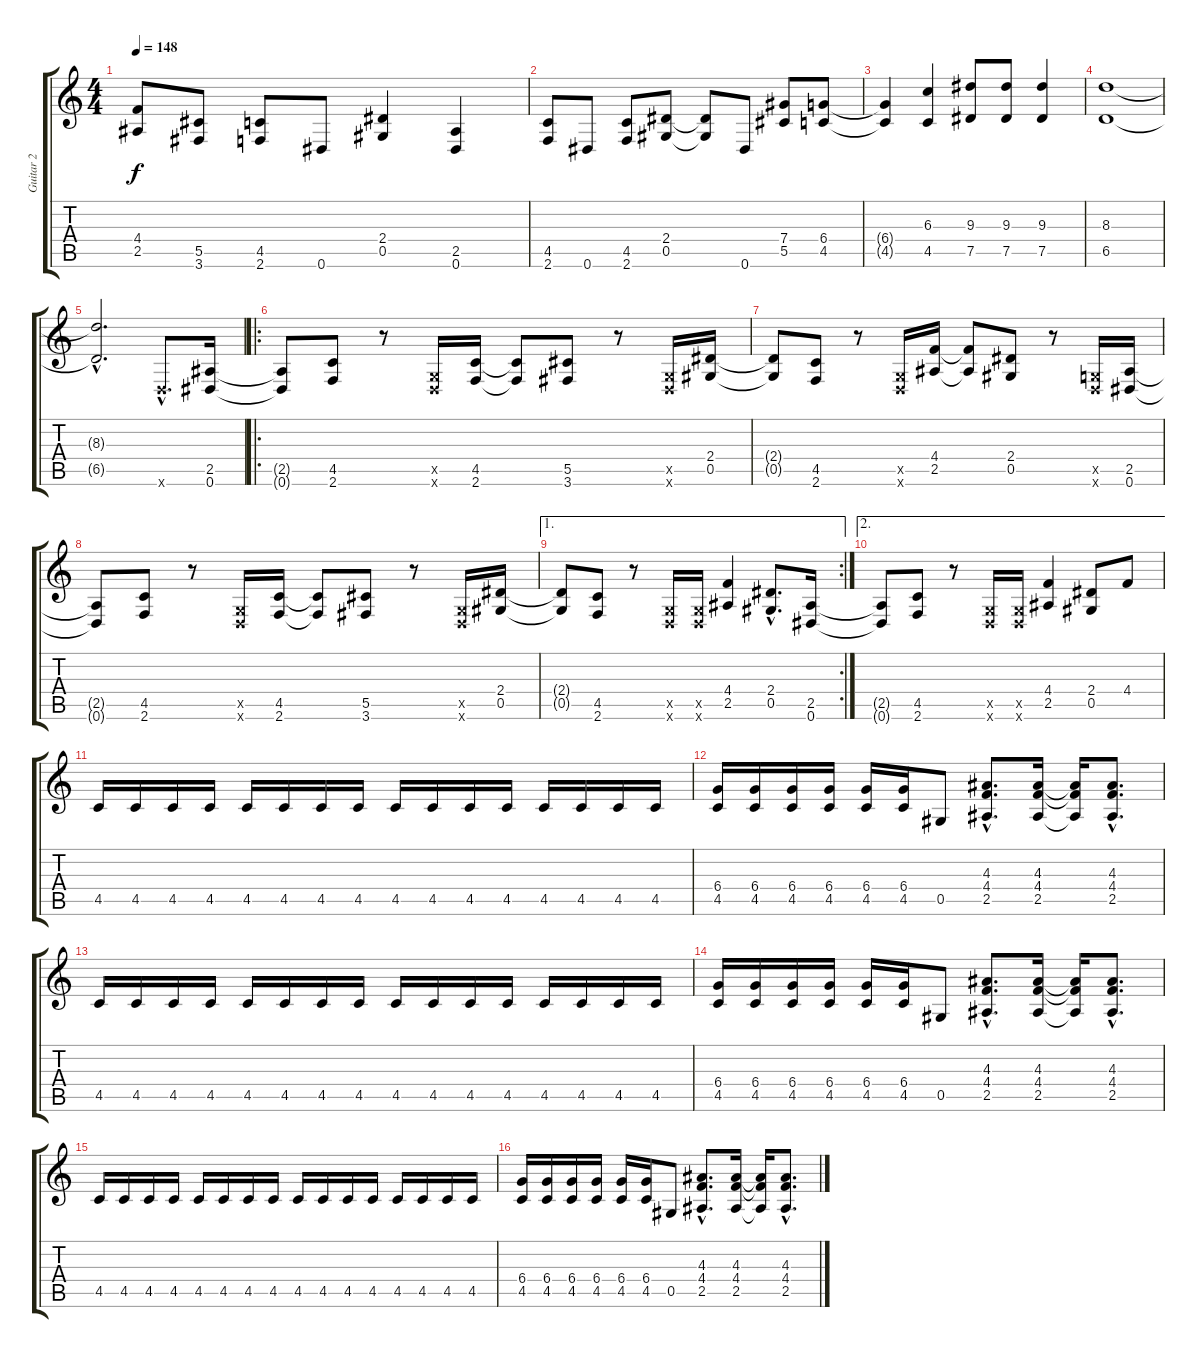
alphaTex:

\track ("Guitar 2" "Guitar 2") {instrument distortionguitar}
\staff {score tabs}
\tuning (Eb4 Bb3 Gb3 Db3 Ab2 Eb2) {hide}
\ts (4 4)
\tempo 148
\clef g2
\ks c
(4.4{t} 2.5{t}).8{dy f} (5.5 3.6).8 (4.5 2.6).8 0.6.8 (2.4 0.5).4 (2.5 0.6).4 |
(4.5 2.6).8 0.6.8 (4.5 2.6).8 (2.4 0.5).8 (2.4{t} 0.5{t}).8 0.6.8 (7.4 5.5).8 (6.4 4.5).8 |
(6.4{t} 4.5{t}).4 (6.3 4.5).4 (9.3 7.5).8 (9.3 7.5).8 (9.3 7.5).4 |
(8.3 6.5).1 |
(8.3{hac t} 6.5{hac t}).2{d} -1.6{hac x}.8{d} (2.5 0.6).16 |
\ro
(2.5{t} 0.6{t}).8 (4.5 2.6).8 r.8 (-1.5{x} -1.6{x}).16 (4.5 2.6).16 (4.5{t} 2.6{t}).8 (5.5 3.6).8 r.8 (-1.5{x} -1.6{x}).16 (2.4 0.5).16 |
(2.4{t} 0.5{t}).8 (4.5 2.6).8 r.8 (-1.5{x} -1.6{x}).16 (4.4 2.5).16 (4.4{t} 2.5{t}).8 (2.4 0.5).8 r.8 (-1.5{x} -1.6{x}).16 (2.5 0.6).16 |
(2.5{t} 0.6{t}).8 (4.5 2.6).8 r.8 (-1.5{x} -1.6{x}).16 (4.5 2.6).16 (4.5{t} 2.6{t}).8 (5.5 3.6).8 r.8 (-1.5{x} -1.6{x}).16 (2.4 0.5).16 |
\ae 1
\rc 2
(2.4{t} 0.5{t}).8 (4.5 2.6).8 r.8 (-1.5{x} -1.6{x}).16 (-1.5{x} -1.6{x}).16 (4.4 2.5).4 (2.4{hac} 0.5{hac}).8{d} (2.5 0.6).16 |
\ae 2
(2.5{t} 0.6{t}).8 (4.5 2.6).8 r.8 (-1.5{x} -1.6{x}).16 (-1.5{x} -1.6{x}).16 (4.4 2.5).4 (2.4 0.5).8 4.4.8 |
4.5.16 4.5.16 4.5.16 4.5.16 4.5.16 4.5.16 4.5.16 4.5.16 4.5.16 4.5.16 4.5.16 4.5.16 4.5.16 4.5.16 4.5.16 4.5.16 |
(6.4 4.5).16 (6.4 4.5).16 (6.4 4.5).16 (6.4 4.5).16 (6.4 4.5).16 (6.4 4.5).16 0.5.8 (4.3{hac} 4.4{hac} 2.5{hac}).8{d} (4.3 4.4 2.5).16 (4.3{t} 4.4{t} 2.5{t}).16 (4.3{hac} 4.4{hac} 2.5{hac}).8{d} |
4.5.16 4.5.16 4.5.16 4.5.16 4.5.16 4.5.16 4.5.16 4.5.16 4.5.16 4.5.16 4.5.16 4.5.16 4.5.16 4.5.16 4.5.16 4.5.16 |
(6.4 4.5).16 (6.4 4.5).16 (6.4 4.5).16 (6.4 4.5).16 (6.4 4.5).16 (6.4 4.5).16 0.5.8 (4.3{hac} 4.4{hac} 2.5{hac}).8{d} (4.3 4.4 2.5).16 (4.3{t} 4.4{t} 2.5{t}).16 (4.3{hac} 4.4{hac} 2.5{hac}).8{d} |
4.5.16 4.5.16 4.5.16 4.5.16 4.5.16 4.5.16 4.5.16 4.5.16 4.5.16 4.5.16 4.5.16 4.5.16 4.5.16 4.5.16 4.5.16 4.5.16 |
(6.4 4.5).16 (6.4 4.5).16 (6.4 4.5).16 (6.4 4.5).16 (6.4 4.5).16 (6.4 4.5).16 0.5.8 (4.3{hac} 4.4{hac} 2.5{hac}).8{d} (4.3 4.4 2.5).16 (4.3{t} 4.4{t} 2.5{t}).16 (4.3{hac} 4.4{hac} 2.5{hac}).8{d}
